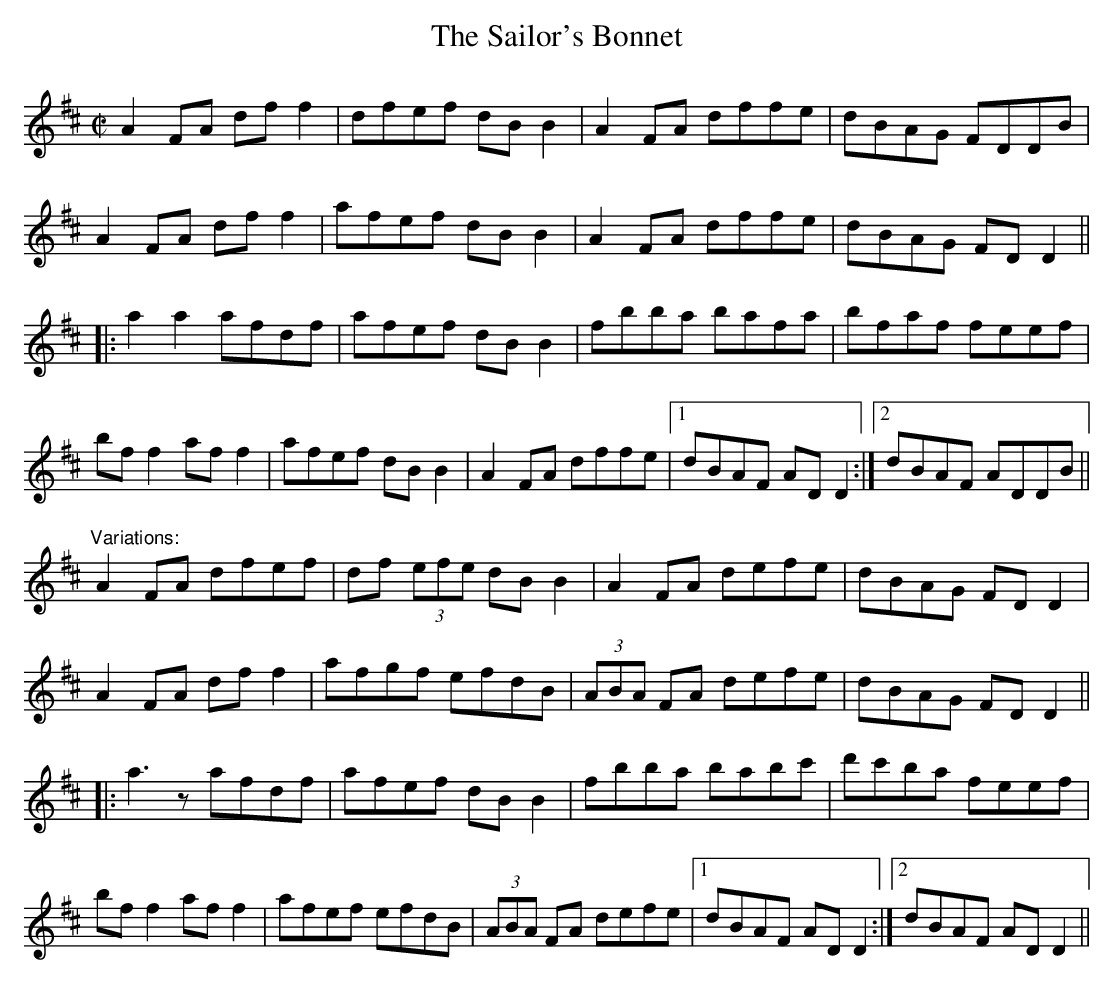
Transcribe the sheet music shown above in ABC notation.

X:1
T:Sailor's Bonnet, The
M:C|
K:D
A2FA dff2|dfef dBB2|A2FA dffe|dBAG FDDB|
A2FA dff2|afef dBB2|A2FA dffe|dBAG FDD2||
|:a2a2 afdf|afef dBB2|fbba bafa|bfaf feef|
bff2 aff2|afef dBB2|A2FA dffe|1 dBAF ADD2:|2 dBAF ADDB||
"Variations:"
A2FA dfef|df (3efe dBB2|A2FA defe|dBAG FDD2|
A2FA dff2|afgf efdB|(3ABA FA defe|dBAG FDD2||
|:a3z afdf|afef dBB2|fbba babc'|d'c'ba feef|
bff2 aff2|afef efdB|(3ABA FA defe|1 dBAF ADD2:|2 dBAF ADD2||
